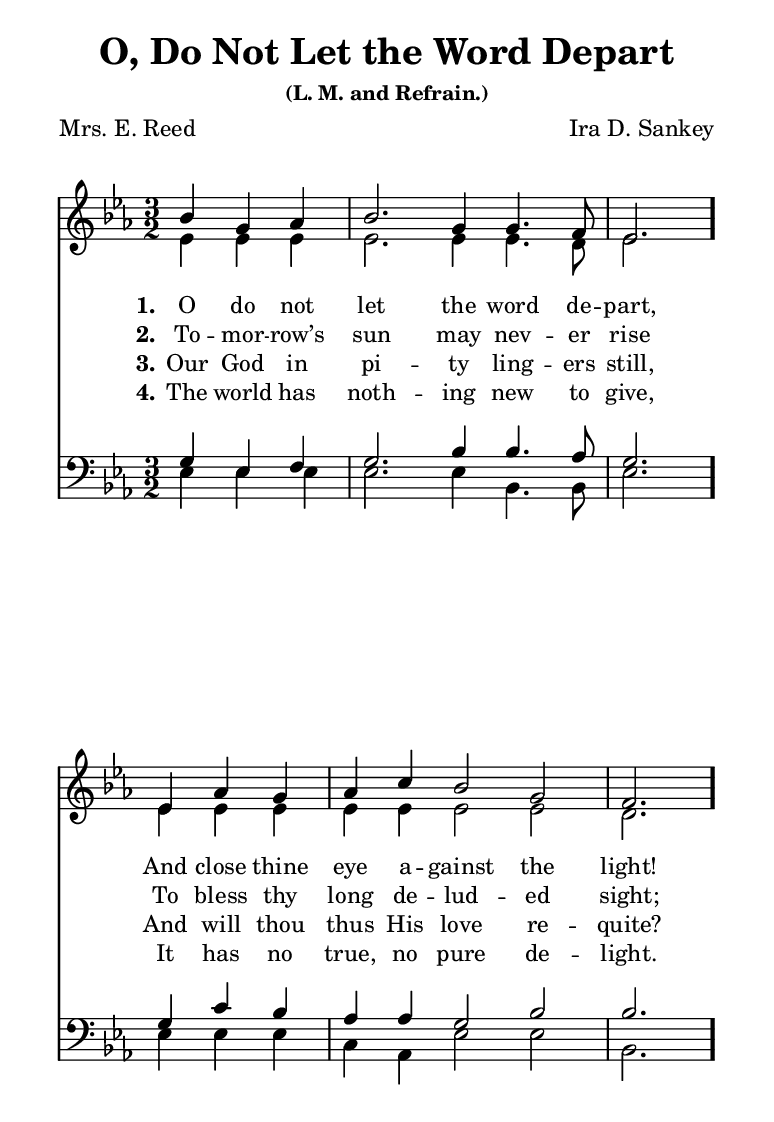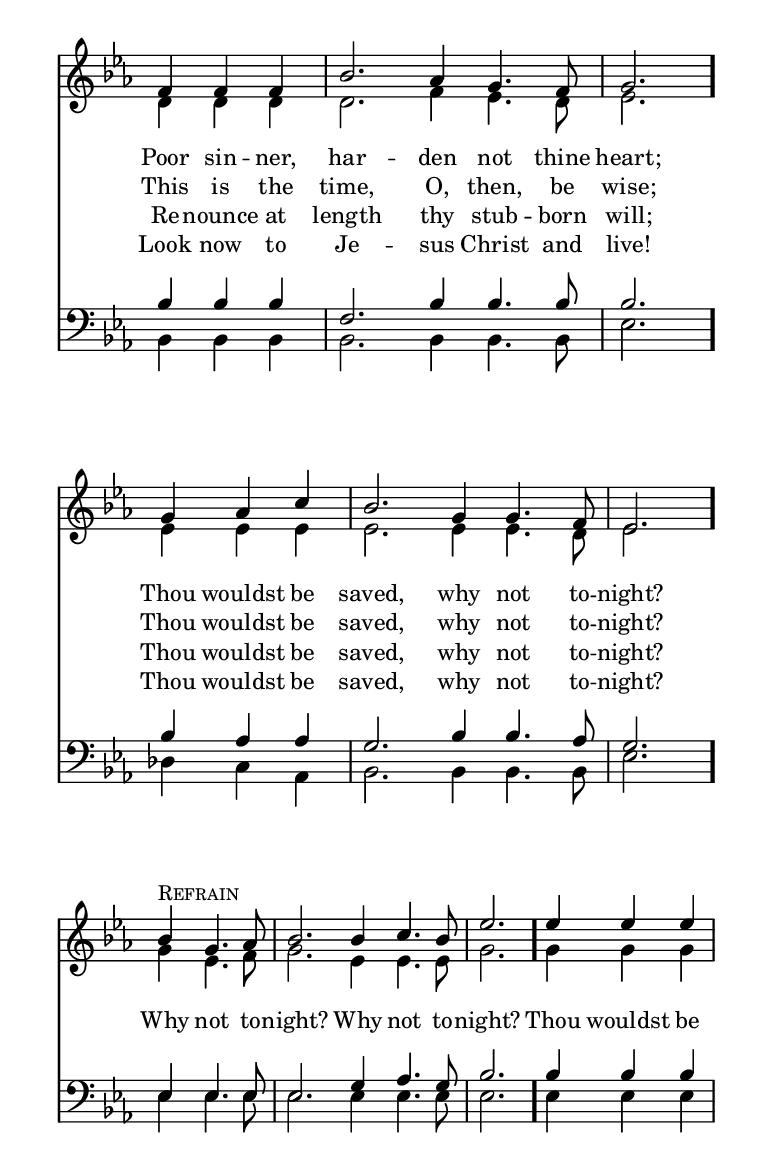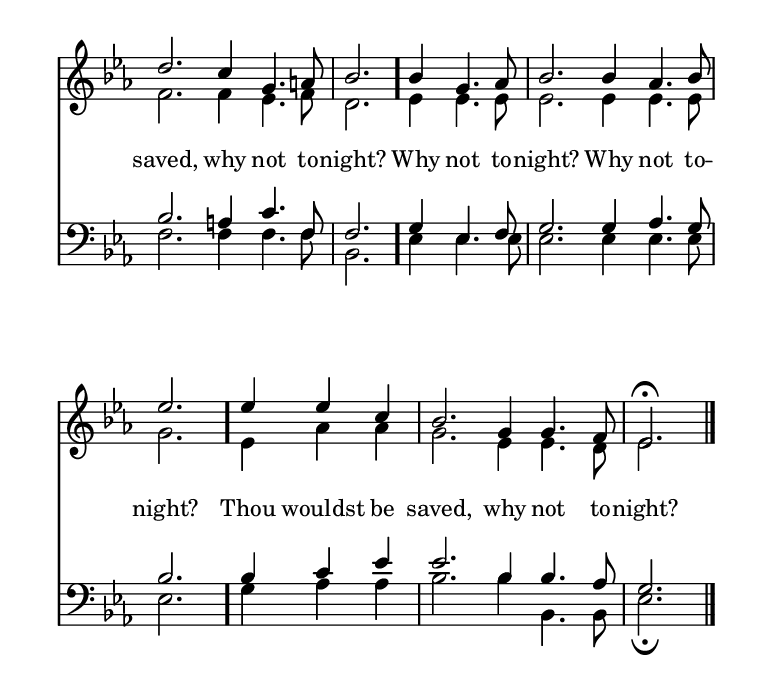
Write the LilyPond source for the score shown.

\include "common/global.ily"
\paper {
  \include "common/paper.ily"
  %ragged-bottom = ##t
  %ragged-last-bottom = ##t
  %systems-per-page = ##f
  %page-count = ##f
}

\header{
  title = "O, Do Not Let the Word Depart"
  subsubtitle = "(L. M. and Refrain.)"
  %meter = "L.M."
  poet = "Mrs. E. Reed"
  composer = "Ira D. Sankey"
  %copyright = ""
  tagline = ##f
}

% for fermata in MIDI
ta = { \tempo 2=80 }
tb = { \tempo 2=40 }

patternA = { c4 c4 c4 | c2. c4 c4. c8 | c2. }
patternB = { c4 c4 c4 | c4 c4 c2 c2 | c2. }
patternC = { c4 c4. c8 | c2. }

global = {
  \include "common/overrides.ily"
  \override Staff.TimeSignature.style = #'()
  \time 3/2
  \override Score.MetronomeMark.transparent = ##t % hide all fermata changes too
  \ta
  \key ees \major
  \partial 2.
  \autoBeamOff
}

notesSoprano = {
\global
\relative c'' {

  \changePitch \patternA { bes g aes | bes g g f | ees }
  \changePitch \patternB { ees aes g | aes c bes g | f }
  \changePitch \patternA { f f f | bes aes g f | g }
  \changePitch \patternA { g aes c | bes g g f | ees }

  << s^\markup { \small \caps "Refrain" }
  \changePitch \patternC { bes' g aes | bes bes c bes ees } >>
  \changePitch \patternA { ees ees ees | d c g a! | bes }
  \changePitch \patternC { bes g aes | bes bes aes bes | ees }
  \changePitch \patternA { ees ees c | bes g g f | \tb ees \fermata \ta }

  \bar "|."

}
}

notesAlto = {
\global
\relative e' {

  \changePitch \patternA { ees ees ees | ees ees ees d | ees }
  \changePitch \patternB { ees ees ees | ees ees ees ees | d }
  \changePitch \patternA { d d d | d f ees d | ees }
  \changePitch \patternA { ees ees ees | ees ees ees d | ees }

  \changePitch \patternC { g ees f | g ees ees ees | g }
  \changePitch \patternA { g g g | f f ees f | d }
  \changePitch \patternC { ees ees ees | ees ees ees ees | g }
  \changePitch \patternA { ees aes aes | g ees ees d | ees }

}
}

notesTenor = {
\global
\relative a {

  \changePitch \patternA { g ees f | g bes bes aes | g }
  \changePitch \patternB { g c bes | aes aes g bes | bes }
  \changePitch \patternA { bes bes bes | f bes bes bes | bes }
  \changePitch \patternA { bes aes aes | g bes bes aes | g }

  \changePitch \patternC { ees ees ees | ees g aes g | bes }
  \changePitch \patternA { bes bes bes | bes a! c f, | f }
  \changePitch \patternC { g ees f | g g aes g | bes }
  \changePitch \patternA { bes c ees | ees bes bes aes | g }

}
}

notesBass = {
\global
\relative f {

  \changePitch \patternA { ees ees ees | ees ees bes bes | ees }
  \changePitch \patternB { ees ees ees | c aes ees' ees | bes }
  \changePitch \patternA { bes bes bes | bes bes bes bes | ees }
  \changePitch \patternA { des c aes | bes bes bes bes | ees }

  \changePitch \patternC { ees ees ees | ees ees ees ees | ees }
  \changePitch \patternA { ees ees ees | f f f f | bes, }
  \changePitch \patternC { ees ees ees | ees ees ees ees | ees }
  \changePitch \patternA { g aes aes | bes bes bes, bes | \tb ees \fermata \ta }

}
}

Refrain = \lyricmode {

Why not to -- night? Why not to -- night? \bar "."
Thou wouldst be saved, why not to -- night? \bar "."
Why not to -- night? Why not to -- night? \bar "."
Thou wouldst be saved, why not to -- night? \bar "."

}

wordsA = \lyricmode {
\set stanza = "1."

O do not let the word de -- part, \bar "."
And close thine eye a -- gainst the light! \bar "."
Poor sin -- ner, har -- den not thine heart; \bar "."
Thou wouldst be saved, why not to -- night? \bar "."

}

wordsB = \lyricmode {
\set stanza = "2."

To -- mor -- row’s sun may nev -- er rise
To bless thy long de -- lud -- ed sight;
This is the time, O, then, be wise;
Thou wouldst be saved, why not to -- night?

\Refrain

}

wordsC = \lyricmode {
\set stanza = "3."

Our God in pi -- ty ling -- ers still,
And will thou thus His love re -- quite?
Re -- nounce at length thy stub -- born will;
Thou wouldst be saved, why not to -- night?

}

wordsD = \lyricmode {
\set stanza = "4."

The world has noth -- ing new to give,
It has no true, no pure de -- light.
Look now to Je -- sus Christ and live!
Thou wouldst be saved, why not to -- night?

}

\score {
  \context ChoirStaff <<
    \context Staff = upper <<
      \set ChoirStaff.systemStartDelimiter = #'SystemStartBar
      \context Voice  = sopranos { \voiceOne << \notesSoprano >> }
      \context Voice  = altos { \voiceTwo << \notesAlto >> }
      \context Lyrics = one   \lyricsto sopranos \wordsA
      \context Lyrics = two   \lyricsto sopranos \wordsB
      \context Lyrics = three \lyricsto sopranos \wordsC
      \context Lyrics = four  \lyricsto sopranos \wordsD
    >>
    \context Staff = men <<
      \clef bass
      \context Voice  = tenors { \voiceOne << \notesTenor >> }
      \context Voice  = basses { \voiceTwo << \notesBass >> }
    >>
  >>
  \layout {
    \include "common/layout.ily"
  }
  \midi{
    \include "common/midi.ily"
  }
}

\version "2.18.0"  % necessary for upgrading to future LilyPond versions.

% vi:set et ts=2 sw=2 ai nocindent syntax=lilypond
